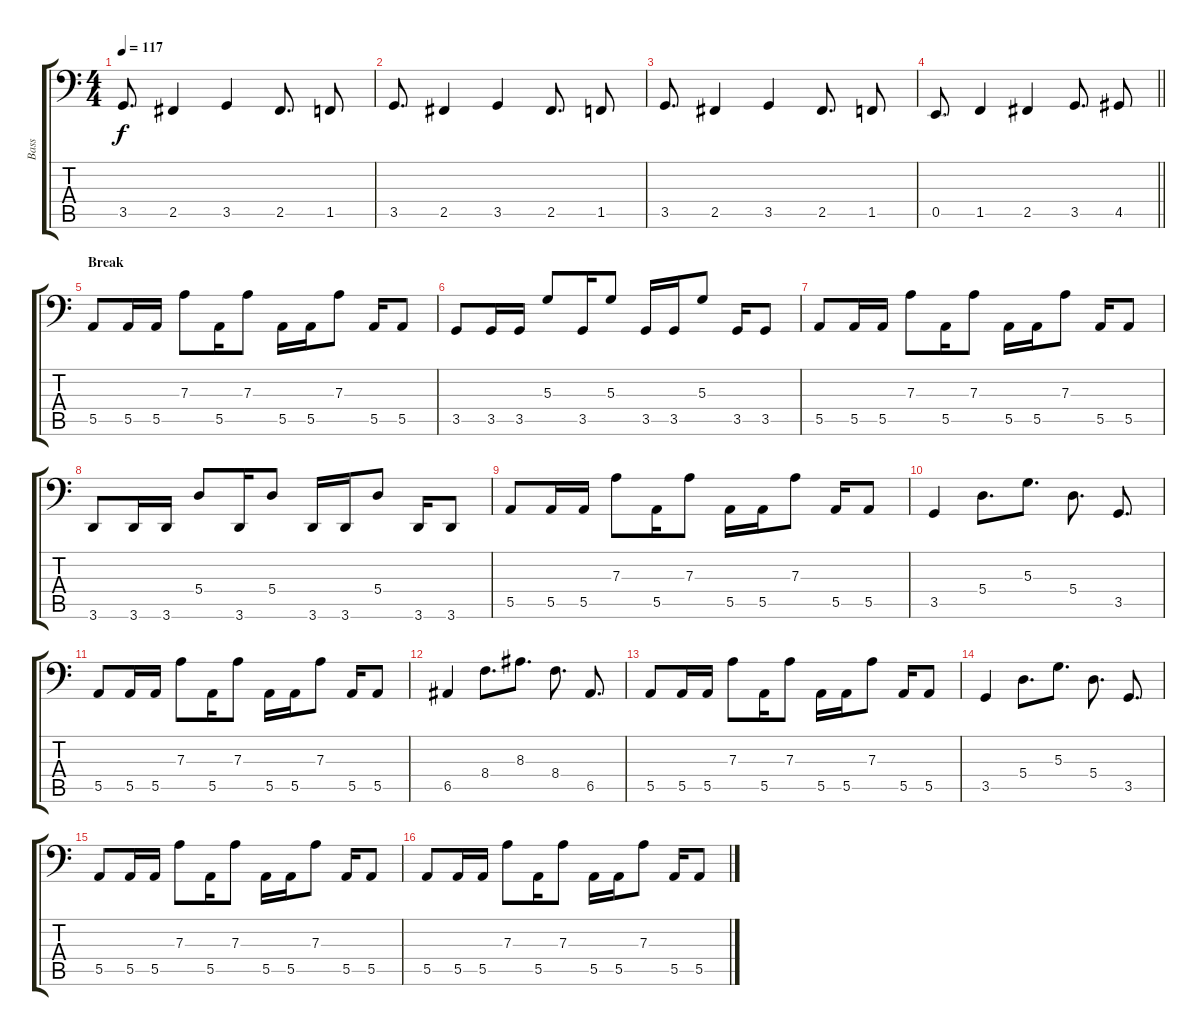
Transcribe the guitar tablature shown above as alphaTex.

\track ("Bass" "Bass") {instrument electricbassfinger}
\staff {score tabs}
\tuning (B2 G2 D2 A1 E1 B0) {hide}
\ts (4 4)
\tempo 117
\clef f4
\ks c
3.5.8{d dy f} 2.5.4 3.5.4 2.5.8{d} 1.5.8 |
3.5.8{d} 2.5.4 3.5.4 2.5.8{d} 1.5.8 |
3.5.8{d} 2.5.4 3.5.4 2.5.8{d} 1.5.8 |
\barLineRight lightlight
0.5.8{d} 1.5.4 2.5.4 3.5.8{d} 4.5.8 |
\section ("" "Break")
5.5.8 5.5.16 5.5.16 7.3.8 5.5.16 7.3.8 5.5.16 5.5.16 7.3.8 5.5.16 5.5.8 |
3.5.8 3.5.16 3.5.16 5.3.8 3.5.16 5.3.8 3.5.16 3.5.16 5.3.8 3.5.16 3.5.8 |
5.5.8 5.5.16 5.5.16 7.3.8 5.5.16 7.3.8 5.5.16 5.5.16 7.3.8 5.5.16 5.5.8 |
3.6.8 3.6.16 3.6.16 5.4.8 3.6.16 5.4.8 3.6.16 3.6.16 5.4.8 3.6.16 3.6.8 |
5.5.8 5.5.16 5.5.16 7.3.8 5.5.16 7.3.8 5.5.16 5.5.16 7.3.8 5.5.16 5.5.8 |
3.5.4 5.4.8{d} 5.3.8{d} 5.4.8{d} 3.5.8{d} |
5.5.8 5.5.16 5.5.16 7.3.8 5.5.16 7.3.8 5.5.16 5.5.16 7.3.8 5.5.16 5.5.8 |
6.5.4 8.4.8{d} 8.3.8{d} 8.4.8{d} 6.5.8{d} |
5.5.8 5.5.16 5.5.16 7.3.8 5.5.16 7.3.8 5.5.16 5.5.16 7.3.8 5.5.16 5.5.8 |
3.5.4 5.4.8{d} 5.3.8{d} 5.4.8{d} 3.5.8{d} |
5.5.8 5.5.16 5.5.16 7.3.8 5.5.16 7.3.8 5.5.16 5.5.16 7.3.8 5.5.16 5.5.8 |
5.5.8 5.5.16 5.5.16 7.3.8 5.5.16 7.3.8 5.5.16 5.5.16 7.3.8 5.5.16 5.5.8
